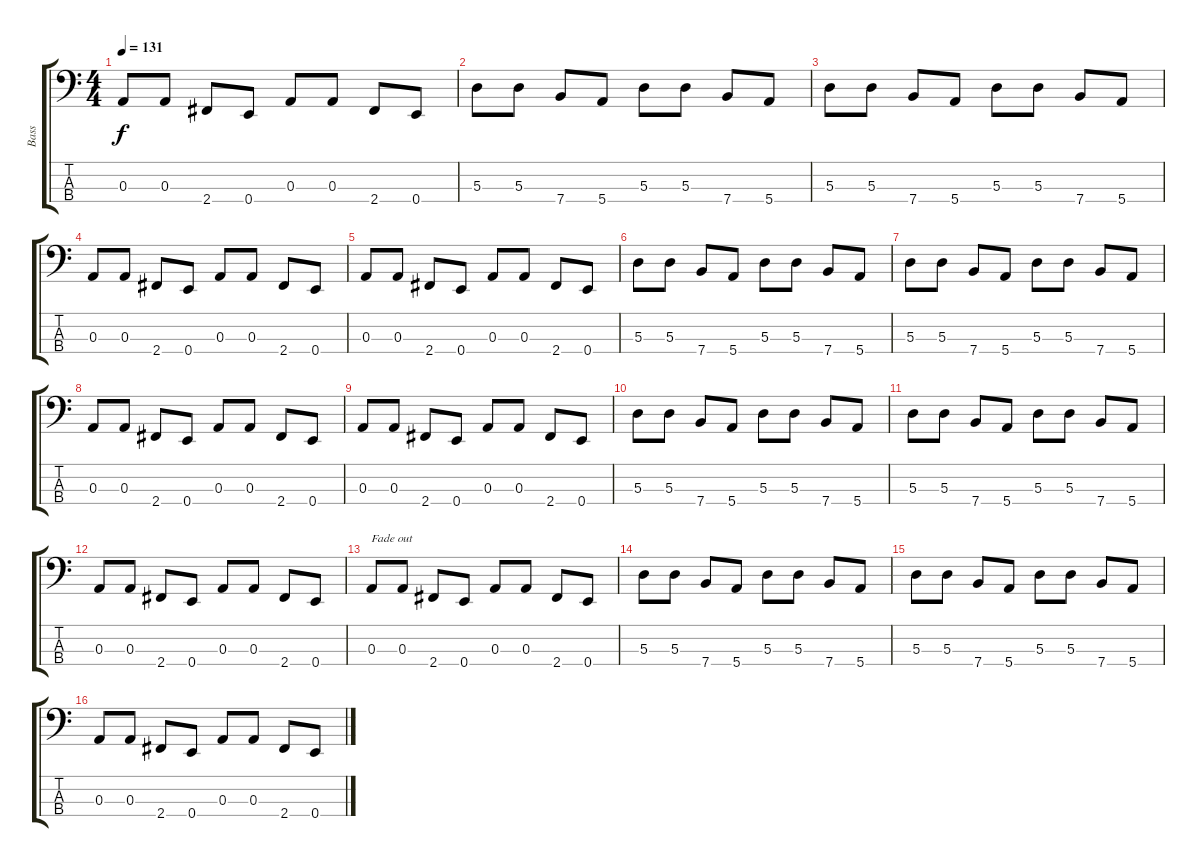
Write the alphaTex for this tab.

\track ("Bass" "Bass") {instrument electricbasspick}
\staff {score tabs}
\tuning (G2 D2 A1 E1) {hide}
\ts (4 4)
\tempo 131
\clef f4
\ks c
0.3.8{dy f} 0.3.8 2.4.8 0.4.8 0.3.8 0.3.8 2.4.8 0.4.8 |
5.3.8 5.3.8 7.4.8 5.4.8 5.3.8 5.3.8 7.4.8 5.4.8 |
5.3.8 5.3.8 7.4.8 5.4.8 5.3.8 5.3.8 7.4.8 5.4.8 |
0.3.8 0.3.8 2.4.8 0.4.8 0.3.8 0.3.8 2.4.8 0.4.8 |
0.3.8 0.3.8 2.4.8 0.4.8 0.3.8 0.3.8 2.4.8 0.4.8 |
5.3.8 5.3.8 7.4.8 5.4.8 5.3.8 5.3.8 7.4.8 5.4.8 |
5.3.8 5.3.8 7.4.8 5.4.8 5.3.8 5.3.8 7.4.8 5.4.8 |
0.3.8 0.3.8 2.4.8 0.4.8 0.3.8 0.3.8 2.4.8 0.4.8 |
0.3.8 0.3.8 2.4.8 0.4.8 0.3.8 0.3.8 2.4.8 0.4.8 |
5.3.8 5.3.8 7.4.8 5.4.8 5.3.8 5.3.8 7.4.8 5.4.8 |
5.3.8 5.3.8 7.4.8 5.4.8 5.3.8 5.3.8 7.4.8 5.4.8 |
0.3.8 0.3.8 2.4.8 0.4.8 0.3.8 0.3.8 2.4.8 0.4.8 |
0.3.8{txt "Fade out" volume 8} 0.3.8 2.4.8 0.4.8 0.3.8 0.3.8 2.4.8 0.4.8 |
5.3.8 5.3.8 7.4.8 5.4.8 5.3.8 5.3.8 7.4.8 5.4.8 |
5.3.8{volume 0} 5.3.8 7.4.8 5.4.8 5.3.8 5.3.8 7.4.8 5.4.8 |
0.3.8 0.3.8 2.4.8 0.4.8 0.3.8 0.3.8 2.4.8 0.4.8
